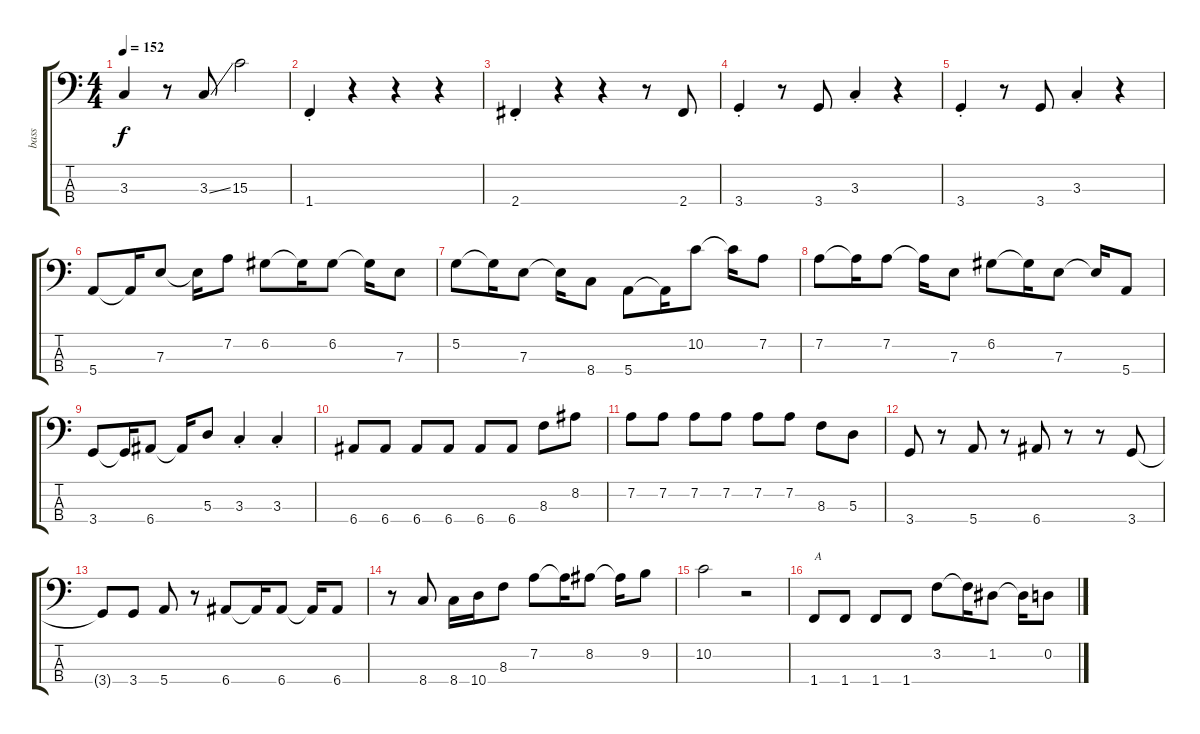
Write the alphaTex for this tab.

\track ("bass" "bass") {instrument electricbasspick}
\staff {score tabs}
\tuning (G2 D2 A1 E1) {hide}
\ts (4 4)
\tempo 152
\clef f4
\ks c
3.3.4{dy f} r.8 3.3{ss}.8 15.3.2 |
1.4{st}.4 r.4 r.4 r.4 |
2.4{st}.4 r.4 r.4 r.8 2.4.8 |
3.4{st}.4 r.8 3.4.8 3.3{st}.4 r.4 |
3.4{st}.4 r.8 3.4.8 3.3{st}.4 r.4 |
5.4.8 5.4{t}.16 7.3.8 7.3{t}.16 7.2.8 6.2.8 6.2{t}.16 6.2.8 6.2{t}.16 7.3.8 |
5.2.8 5.2{t}.16 7.3.8 7.3{t}.16 8.4.8 5.4.8 5.4{t}.16 10.2.8 10.2{t}.16 7.2.8 |
7.2.8 7.2{t}.16 7.2.8 7.2{t}.16 7.3.8 6.2.8 6.2{t}.16 7.3.8 7.3{t}.16 5.4.8 |
3.4.8 3.4{t}.16 6.4.8 6.4{t}.16 5.3.8 3.3{st}.4 3.3{st}.4 |
6.4.8 6.4.8 6.4.8 6.4.8 6.4.8 6.4.8 8.3.8 8.2.8 |
7.2.8 7.2.8 7.2.8 7.2.8 7.2.8 7.2.8 8.3.8 5.3.8 |
3.4.8 r.8 5.4.8 r.8 6.4.8 r.8 r.8 3.4.8 |
3.4{t}.8 3.4.8 5.4.8 r.8 6.4.8 6.4{t}.16 6.4.8 6.4{t}.16 6.4.8 |
r.8 8.4.8 8.4.16 10.4.16 8.3.8 7.2.8 7.2{t}.16 8.2.8 8.2{t}.16 9.2.8 |
10.2.2 r.2 |
1.4.8{txt "A"} 1.4.8 1.4.8 1.4.8 3.2.8 3.2{t}.16 1.2.8 1.2{t}.16 0.2.8
